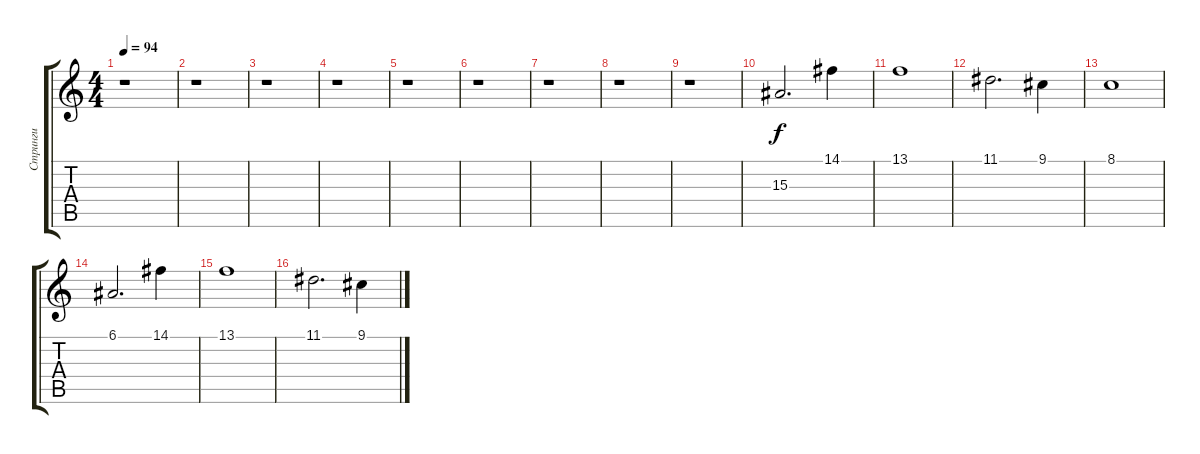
\track ("Стринги" "Стринги") {instrument synthstrings2}
\staff {score tabs}
\tuning (E4 B3 G3 D3 A2 E2) {hide}
\ts (4 4)
\tempo 94
\clef g2
\ks c
r.1{dy f} |
r.1 |
r.1 |
r.1 |
r.1 |
r.1 |
r.1 |
r.1 |
r.1 |
15.3.2{d} 14.1.4 |
13.1.1 |
11.1.2{d} 9.1.4 |
8.1.1 |
6.1.2{d} 14.1.4 |
13.1.1 |
11.1.2{d} 9.1.4
